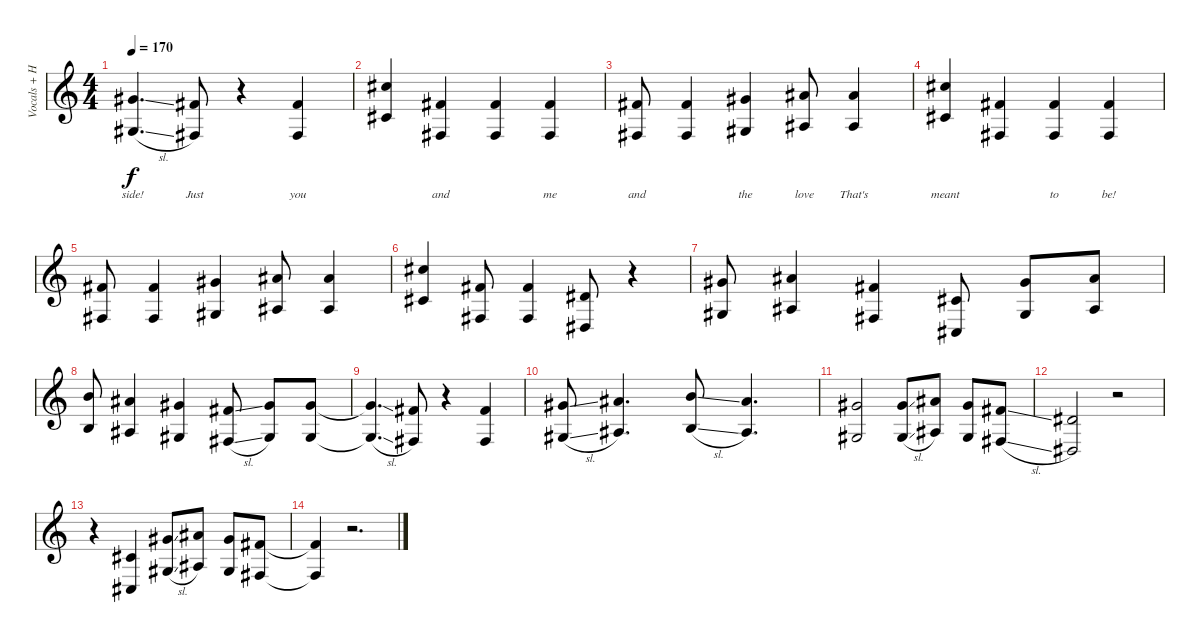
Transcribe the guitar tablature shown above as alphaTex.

\track ("Vocals + Harmonies" "Vocals + H") {instrument shanai}
\staff {score}
\tuning (E4 B3 G3 D3 A2 E2) {hide}
\ts (4 4)
\tempo 170
\clef g2
\ks c
(9.2{sl t} 6.4{sl t}).4{d lyrics (0 "side!") lyrics (1 "") lyrics (2 "") lyrics (3 "") lyrics (4 "") dy f} (7.2 4.4).8{lyrics (0 "Just") lyrics (1 "") lyrics (2 "") lyrics (3 "") lyrics (4 "")} r.4 (7.2 4.4).4{lyrics (0 "you") lyrics (1 "") lyrics (2 "") lyrics (3 "") lyrics (4 "")} |
(9.1 6.3).4{lyrics (0 "") lyrics (1 "") lyrics (2 "") lyrics (3 "") lyrics (4 "")} (7.2 4.4).4{lyrics (0 "and") lyrics (1 "") lyrics (2 "") lyrics (3 "") lyrics (4 "")} (7.2 4.4).4{lyrics (0 "") lyrics (1 "") lyrics (2 "") lyrics (3 "") lyrics (4 "")} (7.2 4.4).4{lyrics (0 "me") lyrics (1 "") lyrics (2 "") lyrics (3 "") lyrics (4 "")} |
(7.2 4.4).8{lyrics (0 "and") lyrics (1 "") lyrics (2 "") lyrics (3 "") lyrics (4 "")} (7.2 4.4).4{lyrics (0 "") lyrics (1 "") lyrics (2 "") lyrics (3 "") lyrics (4 "")} (9.2 6.4).4{lyrics (0 "the") lyrics (1 "") lyrics (2 "") lyrics (3 "") lyrics (4 "")} (11.2 8.4).8{lyrics (0 "love") lyrics (1 "") lyrics (2 "") lyrics (3 "") lyrics (4 "")} (11.2 8.4).4{lyrics (0 "That's") lyrics (1 "") lyrics (2 "") lyrics (3 "") lyrics (4 "")} |
(9.1 6.3).4{lyrics (0 "meant") lyrics (1 "") lyrics (2 "") lyrics (3 "") lyrics (4 "")} (7.2 4.4).4{lyrics (0 "") lyrics (1 "") lyrics (2 "") lyrics (3 "") lyrics (4 "")} (7.2 4.4).4{lyrics (0 "to") lyrics (1 "") lyrics (2 "") lyrics (3 "") lyrics (4 "")} (7.2 4.4).4{lyrics (0 "be!") lyrics (1 "") lyrics (2 "") lyrics (3 "") lyrics (4 "")} |
(7.2 4.4).8 (7.2 4.4).4 (9.2 6.4).4 (11.2 8.4).8 (11.2 8.4).4 |
(9.1 6.3).4 (7.2 4.4).8 (7.2 4.4).4 (8.3 6.5).8 r.4 |
(9.2 6.4).8 (11.2 8.4).4 (7.2 4.4).4 (6.3 4.5).8 (9.2 6.4).8 (11.2 8.4).8 |
(7.1 4.3).8 (11.2 8.4).4 (9.2 6.4).4 (7.2{sl} 4.4{sl}).8 (9.2 6.4).8 (9.2 6.4).8 |
(9.2{sl t} 6.4{sl t}).4{d} (7.2 4.4).8 r.4 (7.2 4.4).4 |
(9.2{sl} 6.4{sl}).8 (11.2 8.4).4{d} (12.2{sl} 9.4{sl}).8 (11.2 8.4).4{d} |
(9.2 6.4).2 (9.2{sl} 6.4{sl}).8 (11.2 8.4).8 (9.2 6.4).8 (11.3{sl} 9.5{sl}).8 |
(8.3 6.5).2 r.2 |
r.4 (6.3 4.5).4 (9.2{sl} 6.4{sl}).8 (11.2 8.4).8 (9.2 6.4).8 (7.2 4.4).8 |
(7.2{t} 4.4{t}).4 r.2{d}
